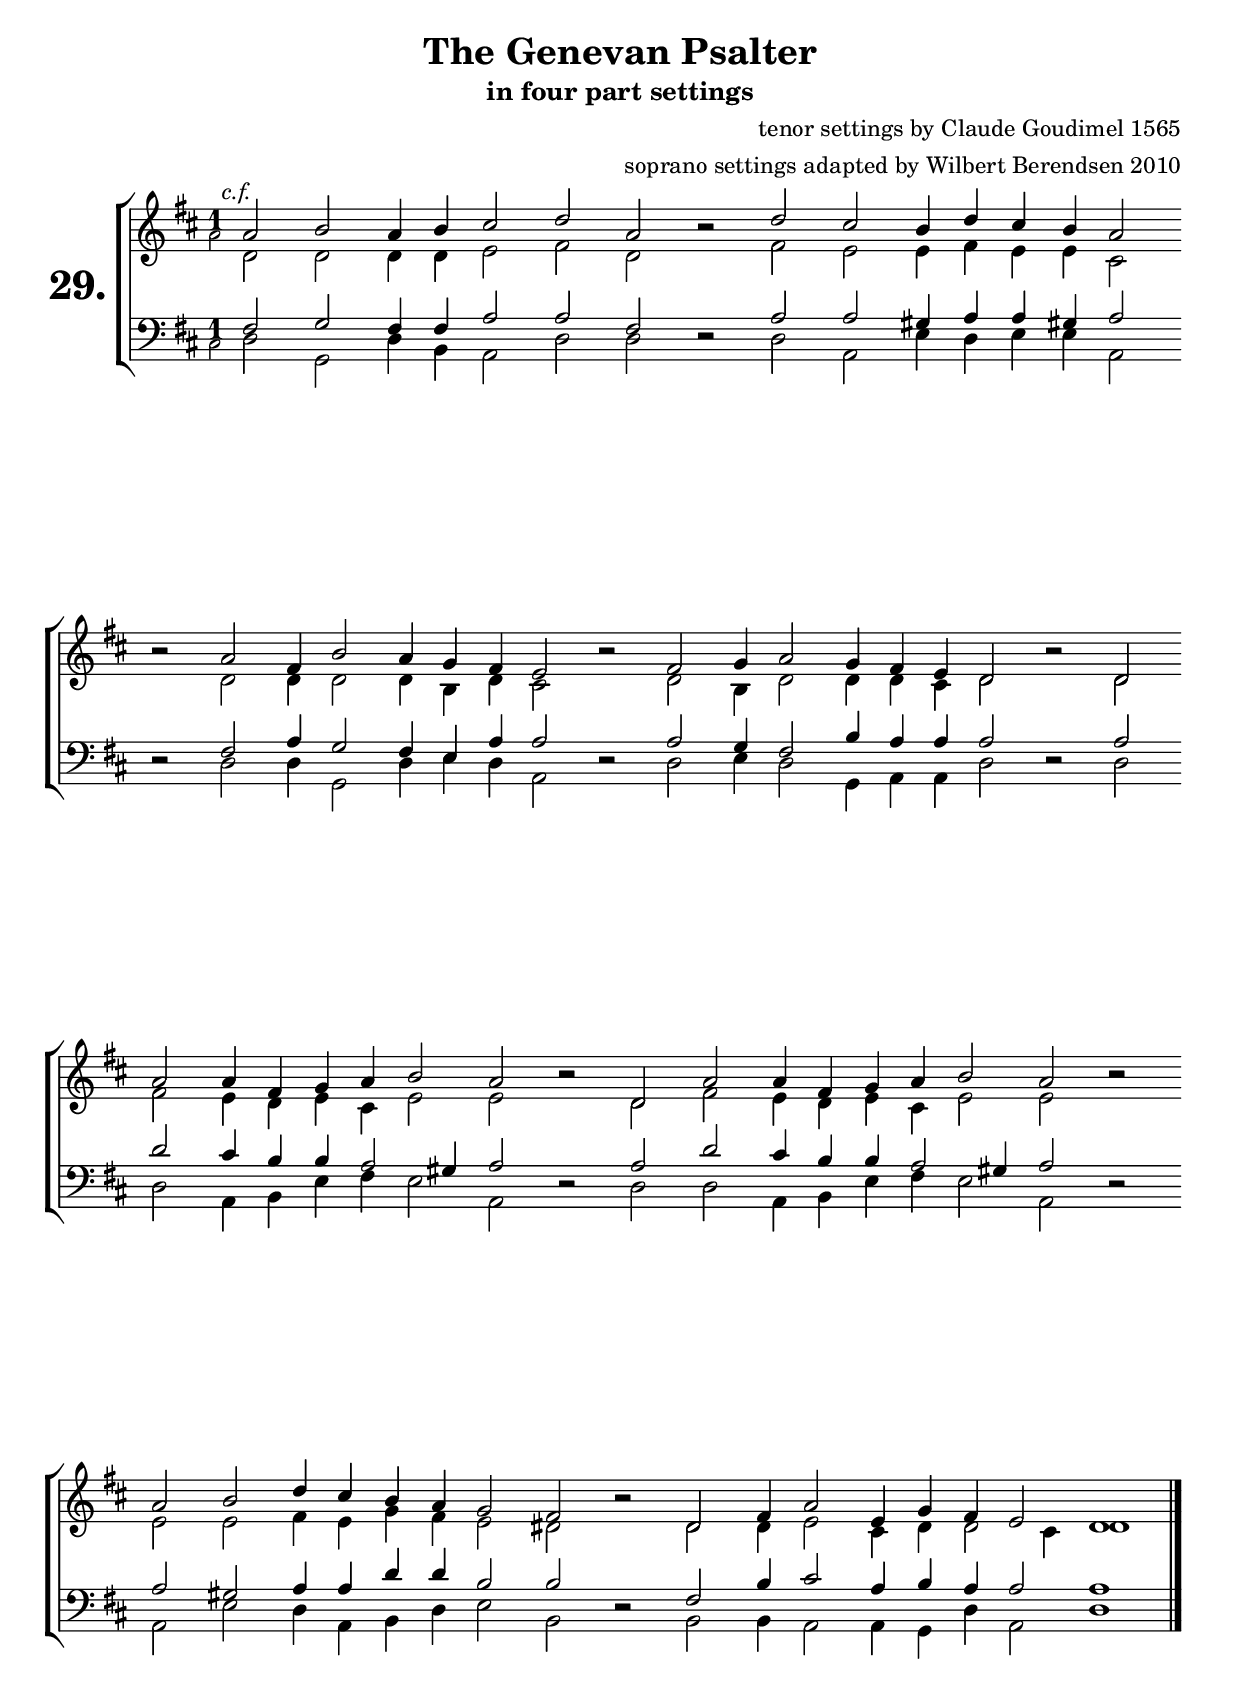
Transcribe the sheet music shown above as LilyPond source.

\version "2.13.10"

\include "def.ly"

psalm = 29

keySig = {
  \key d \major
}

mel = \relative c' {
  a2 b a4 b cis2 d a r
  d cis b4 d cis b a2 r
  a2 fis4 b2 a4 g fis e2 r
  fis2 g4 a2 g4 fis e d2 r
  \repeat unfold 2 { d2 a' a4 fis g a b2 a r }
  a2 b d4 cis b a g2 fis r
  d2 fis4 a2 e4 g fis e2 d1
}

bas = \relative c {
  d2 g, d'4 b a2 d d r
  d2 a e'4 d e e a,2 r
  d2 d4 g,2 d'4 e d a2 r
  d2 e4 d2 g,4 a a d2 r
  \repeat unfold 2 { d2 d a4 b e fis e2 a, r }
  a2 e' d4 a b d e2 b r
  b2 b4 a2 a4 g d' a2 d1
}

sop = \relative c' {
  fis2 g fis4 fis a2 a fis r
  a2 a gis4 a a gis a2 r
  fis2 a4 g2 fis4 e a a2 r
  a2 g4 fis2 d4 d cis d2 r
  \repeat unfold 2 { a'2 d cis4 b b a2 gis4 a2 r }
  a2 gis a4 a g fis e2 dis r
  fis2 d4 e2 cis4 d d2 cis4 d1
}

alt = \relative c' {
  d2 d d4 d e2 fis d r
  fis2 e e4 fis e e cis2 r
  d2 d4 d2 d4 b d cis2 r
  d2 b4 d2 b4 a a a2 r
  \repeat unfold 2 { fis'2 fis e4 d e cis e2 e r }
  e2 e fis4 e d d b2 b r
  b2 b4 cis2 a4 b a a2 a1
}

% modified for soprano setting
altSS = \relative c' {
  d2 d d4 d e2 fis d r
  fis2 e e4 fis e e cis2 r
  d2 d4 d2 d4 b d cis2 r
  d2 b4 d2 d4 d cis d2 r
  \repeat unfold 2 { d2 fis e4 d e cis e2 e r }
  e2 e fis4 e g fis e2 dis r
  d2 d4 e2 cis4 d d2 cis4 d1
}

tenSS = \relative c {
  fis2 g fis4 fis a2 a fis r
  a2 a gis4 a a gis a2 r
  fis2 a4 g2 fis4 e a a2 r
  a2 g4 fis2 b4 a a a2 r
  \repeat unfold 2 { a2 d cis4 b b a2 gis4 a2 r }
  a2 gis a4 a d d b2 b r
  fis2 b4 cis2 a4 b a a2 a1
}

breaks = {
  
}

tenorSetting = \makeTenorSetting #psalm \keySig \sop \alt \mel \bas \breaks
sopranoSetting = \makeSopranoSetting #psalm \keySig \mel \altSS \tenSS \bas \breaks
\score { \sopranoSetting \midi{}\layout{}}
